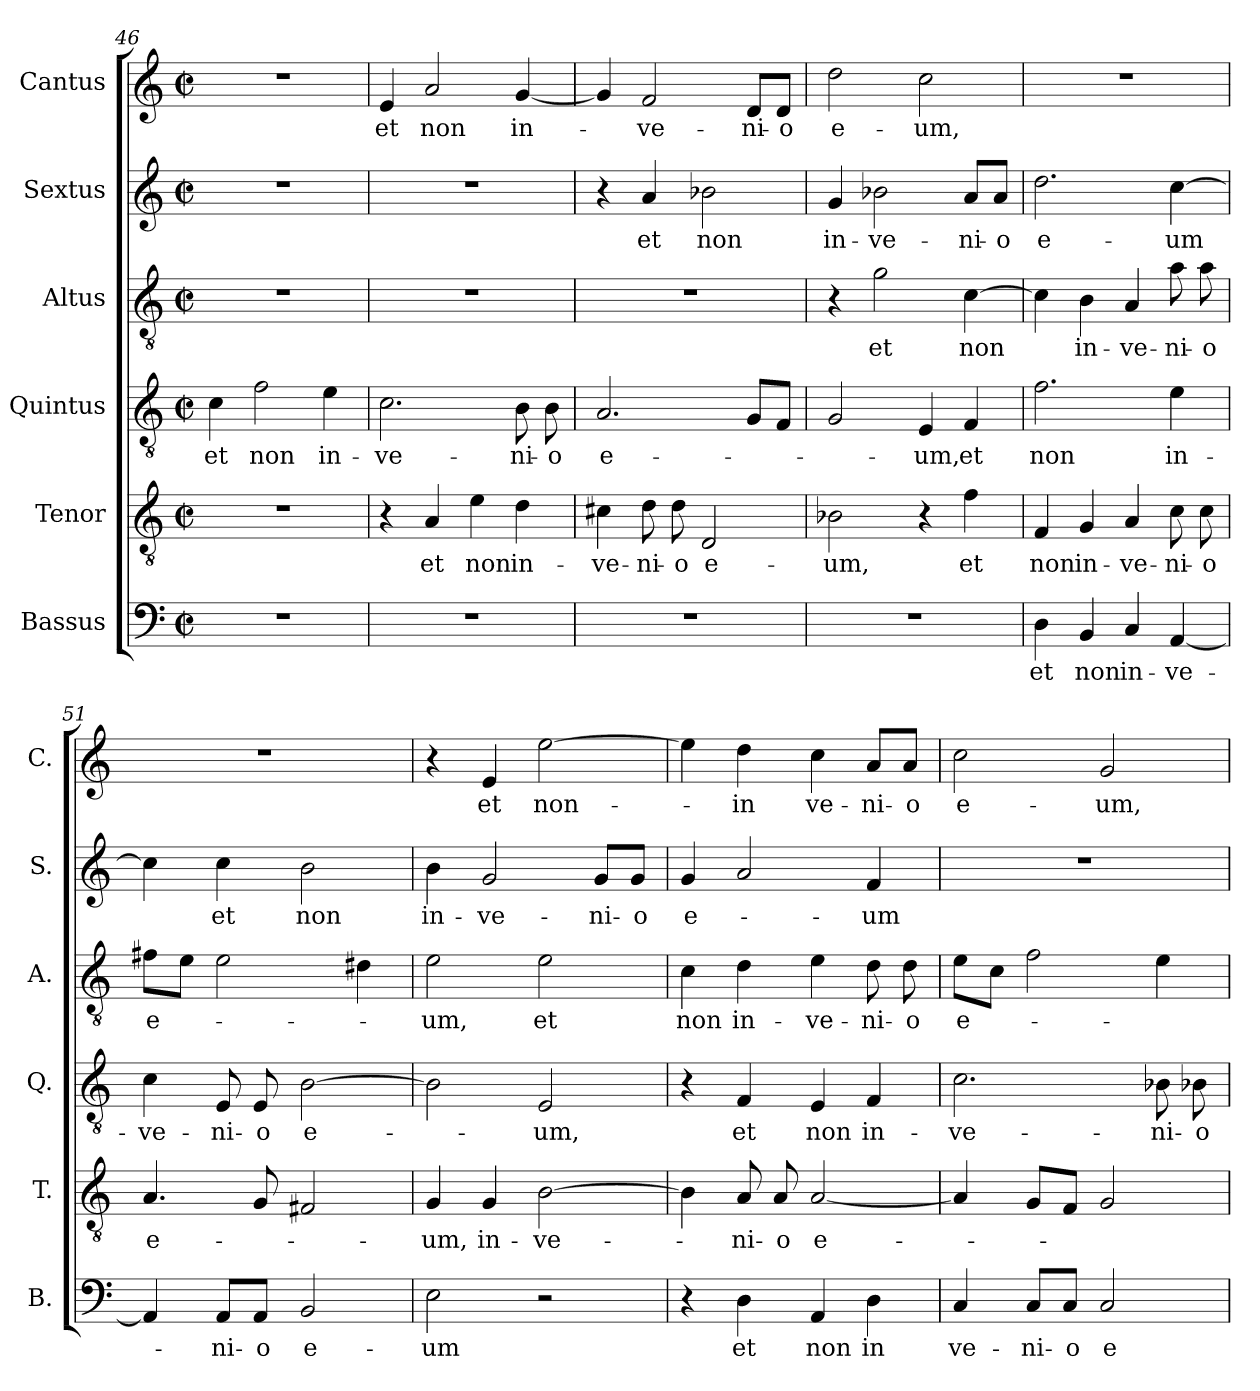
**kern	**text	**kern	**text	**kern	**text	**kern	**text	**kern	**text	**kern	**text
*part6	*part6	*part5	*part5	*part4	*part4	*part3	*part3	*part2	*part2	*part1	*part1
*staff6	*staff6	*staff5	*staff5	*staff4	*staff4	*staff3	*staff3	*staff2	*staff2	*staff1	*staff1
*I"Bassus	*	*I"Tenor	*	*I"Quintus	*	*I"Altus	*	*I"Sextus	*	*I"Cantus	*
*I'B.	*	*I'T.	*	*I'Q.	*	*I'A.	*	*I'S.	*	*I'C.	*
*clefF4	*	*clefGv2	*	*clefGv2	*	*clefGv2	*	*clefG2	*	*clefG2	*
*M2/2	*	*M2/2	*	*M2/2	*	*M2/2	*	*M2/2	*	*M2/2	*
*met(c|)	*	*met(c|)	*	*met(c|)	*	*met(c|)	*	*met(c|)	*	*met(c|)	*
=46	=46	=46	=46	=46	=46	=46	=46	=46	=46	=46	=46
!	!	!	!	!	!LO:LY:b:cj	!	!	!	!	!	!
1r	.	1r	.	4c\	et	1r	.	1r	.	1r	.
!	!	!	!	!	!LO:LY:b:cj	!	!	!	!	!	!
.	.	.	.	2f\	non	.	.	.	.	.	.
!	!	!	!	!	!LO:LY:b:cj	!	!	!	!	!	!
.	.	.	.	4e\	in-	.	.	.	.	.	.
=47	=47	=47	=47	=47	=47	=47	=47	=47	=47	=47	=47
!	!	!	!	!	!LO:LY:b:cj	!	!	!	!	!	!LO:LY:b:cj
1r	.	4r	.	2.c\	-ve-	1r	.	1r	.	4e/	et
!	!	!	!LO:LY:b:cj	!	!	!	!	!	!	!	!LO:LY:b:cj
.	.	4A/	et	.	.	.	.	.	.	2a/	non
!	!	!	!LO:LY:b:cj	!	!	!	!	!	!	!	!
.	.	4e\	non	.	.	.	.	.	.	.	.
!	!	!	!LO:LY:b:cj	!	!LO:LY:b:cj	!	!	!	!	!	!LO:LY:b:cj
.	.	4d\	in-	8B\	-ni-	.	.	.	.	[>4g/	in-
!	!	!	!	!	!LO:LY:b:cj	!	!	!	!	!	!
.	.	.	.	8B\	-o	.	.	.	.	.	.
!!LO:LB:g=z
=48	=48	=48	=48	=48	=48	=48	=48	=48	=48	=48	=48
!	!	!	!LO:LY:b:cj	!	!LO:LY:b:cj	!	!	!	!	!	!
1r	.	4c#X\	-ve-	2.A/	e-	1r	.	4r	.	4g/]	.
!	!	!	!LO:LY:b:cj	!	!	!	!	!	!LO:LY:b:cj	!	!LO:LY:b:cj
.	.	8d\	-ni-	.	.	.	.	4a/	et	2f/	-ve-
!	!	!	!LO:LY:b:cj	!	!	!	!	!	!	!	!
.	.	8d\	-o	.	.	.	.	.	.	.	.
!	!	!	!LO:LY:b:cj	!	!	!	!	!	!LO:LY:b:cj	!	!
.	.	2D/	e-	.	.	.	.	2b-X\	non	.	.
!	!	!	!	!	!	!	!	!	!	!	!LO:LY:b:cj
.	.	.	.	8G/L	.	.	.	.	.	8d/L	-ni-
!	!	!	!	!	!	!	!	!	!	!	!LO:LY:b:cj
.	.	.	.	8F/J	.	.	.	.	.	8d/J	-o
=49	=49	=49	=49	=49	=49	=49	=49	=49	=49	=49	=49
!	!	!	!LO:LY:b:cj	!	!	!	!	!	!LO:LY:b:cj	!	!LO:LY:b:cj
1r	.	2B-X\	-um,	2G/	.	4r	.	4g/	in-	2dd\	e-
!	!	!	!	!	!	!	!LO:LY:b:cj	!	!LO:LY:b:cj	!	!
.	.	.	.	.	.	2g\	et	2b-X\	-ve-	.	.
!	!	!	!	!	!LO:LY:b:cj	!	!	!	!	!	!LO:LY:b:cj
.	.	4r	.	4E/	-um,	.	.	.	.	2cc\	-um,
!	!	!	!LO:LY:b:cj	!	!LO:LY:b:cj	!	!LO:LY:b:cj	!	!LO:LY:b:cj	!	!
.	.	4f\	et	4F/	et	[>4c\	non	8a/L	-ni-	.	.
!	!	!	!	!	!	!	!	!	!LO:LY:b:cj	!	!
.	.	.	.	.	.	.	.	8a/J	-o	.	.
=50	=50	=50	=50	=50	=50	=50	=50	=50	=50	=50	=50
!	!LO:LY:b:cj	!	!LO:LY:b:cj	!	!LO:LY:b:cj	!	!	!	!LO:LY:b:cj	!	!
4D\	et	4F/	non	2.f\	non	4c\]	.	2.dd\	e-	1r	.
!	!LO:LY:b:cj	!	!LO:LY:b:cj	!	!	!	!LO:LY:b:cj	!	!	!	!
4BB/	non	4G/	in-	.	.	4B\	in-	.	.	.	.
!	!LO:LY:b:cj	!	!LO:LY:b:cj	!	!	!	!LO:LY:b:cj	!	!	!	!
4C/	in-	4A/	-ve-	.	.	4A/	-ve-	.	.	.	.
!	!LO:LY:b:cj	!	!LO:LY:b:cj	!	!LO:LY:b:cj	!	!LO:LY:b:cj	!	!LO:LY:b:cj	!	!
[<4AA/	-ve-	8c\	-ni-	4e\	in-	8a\	-ni-	[>4cc\	-um	.	.
!	!	!	!LO:LY:b:cj	!	!	!	!LO:LY:b:cj	!	!	!	!
.	.	8c\	-o	.	.	8a\	-o	.	.	.	.
=51	=51	=51	=51	=51	=51	=51	=51	=51	=51	=51	=51
!	!	!	!LO:LY:b:cj	!	!LO:LY:b:cj	!	!LO:LY:b:cj	!	!	!	!
4AA/]	.	4.A/	e-	4c\	-ve-	8f#X\L	e-	4cc\]	.	1r	.
.	.	.	.	.	.	8e\J	.	.	.	.	.
!	!LO:LY:b:cj	!	!	!	!LO:LY:b:cj	!	!	!	!LO:LY:b:cj	!	!
8AA/L	-ni-	.	.	8E/	-ni-	2e\	.	4cc\	et	.	.
!	!LO:LY:b:cj	!	!	!	!LO:LY:b:cj	!	!	!	!	!	!
8AA/J	-o	8G/	.	8E/	-o	.	.	.	.	.	.
!	!LO:LY:b:cj	!	!	!	!LO:LY:b:cj	!	!	!	!LO:LY:b:cj	!	!
2BB/	e-	2F#X/	.	[>2B\	e-	.	.	2b\	non	.	.
.	.	.	.	.	.	4d#X\	.	.	.	.	.
=52	=52	=52	=52	=52	=52	=52	=52	=52	=52	=52	=52
!	!LO:LY:b:cj	!	!LO:LY:b:cj	!	!	!	!LO:LY:b:cj	!	!LO:LY:b:cj	!	!
2E\	-um	4G/	-um,	2B\]	.	2e\	-um,	4b\	in-	4r	.
!	!	!	!LO:LY:b:cj	!	!	!	!	!	!LO:LY:b:cj	!	!LO:LY:b:cj
.	.	4G/	in-	.	.	.	.	2g/	-ve-	4e/	et
!	!	!	!LO:LY:b:cj	!	!LO:LY:b:cj	!	!LO:LY:b:cj	!	!	!	!LO:LY:b:cj
2r	.	[<2B\	-ve-	2E/	-um,	2e\	et	.	.	[<2ee\	non-
!	!	!	!	!	!	!	!	!	!LO:LY:b:cj	!	!
.	.	.	.	.	.	.	.	8g/L	-ni-	.	.
!	!	!	!	!	!	!	!	!	!LO:LY:b:cj	!	!
.	.	.	.	.	.	.	.	8g/J	-o	.	.
!!LO:PB:g=z
=53	=53	=53	=53	=53	=53	=53	=53	=53	=53	=53	=53
!	!	!	!	!	!	!	!LO:LY:b:cj	!	!LO:LY:b:cj	!	!
4r	.	4B\]	.	4r	.	4c\	non	4g/	e-	4ee\]	.
!	!LO:LY:b:cj	!	!LO:LY:b:cj	!	!LO:LY:b:cj	!	!LO:LY:b:cj	!	!	!	!LO:LY:b:cj
4D\	et	8A/	-ni-	4F/	et	4d\	in-	2a/	.	4dd\	-in
!	!	!	!LO:LY:b:cj	!	!	!	!	!	!	!	!
.	.	8A/	-o	.	.	.	.	.	.	.	.
!	!LO:LY:b:cj	!	!LO:LY:b:cj	!	!LO:LY:b:cj	!	!LO:LY:b:cj	!	!	!	!LO:LY:b:cj
4AA/	non	[<2A/	e-	4E/	non	4e\	-ve-	.	.	4cc\	ve-
!	!LO:LY:b:cj	!	!	!	!LO:LY:b:cj	!	!LO:LY:b:cj	!	!LO:LY:b:cj	!	!LO:LY:b:cj
4D\	in	.	.	4F/	in-	8d\	-ni-	4f/	-um	8a/L	-ni-
!	!	!	!	!	!	!	!LO:LY:b:cj	!	!	!	!LO:LY:b:cj
.	.	.	.	.	.	8d\	-o	.	.	8a/J	-o
=54	=54	=54	=54	=54	=54	=54	=54	=54	=54	=54	=54
!	!LO:LY:b:cj	!	!	!	!LO:LY:b:cj	!	!LO:LY:b:cj	!	!	!	!LO:LY:b:cj
4C/	ve-	4A/]	.	2.c\	-ve-	8e\L	e-	1r	.	2cc\	e-
.	.	.	.	.	.	8c\J	.	.	.	.	.
!	!LO:LY:b:cj	!	!	!	!	!	!	!	!	!	!
8C/L	-ni-	8G/L	.	.	.	2f\	.	.	.	.	.
!	!LO:LY:b:cj	!	!	!	!	!	!	!	!	!	!
8C/J	-o	8F/J	.	.	.	.	.	.	.	.	.
!	!LO:LY:b:cj	!	!	!	!	!	!	!	!	!	!LO:LY:b:cj
2C/	e-	2G/	.	.	.	.	.	.	.	2g/	-um,
!	!	!	!	!	!LO:LY:b:cj	!	!	!	!	!	!
.	.	.	.	8B-X\	-ni-	4e\	.	.	.	.	.
!	!	!	!	!	!LO:LY:b:cj	!	!	!	!	!	!
.	.	.	.	8B-X\	-o	.	.	.	.	.	.
=	=	=	=	=	=	=	=	=	=	=	=
*-	*-	*-	*-	*-	*-	*-	*-	*-	*-	*-	*-
